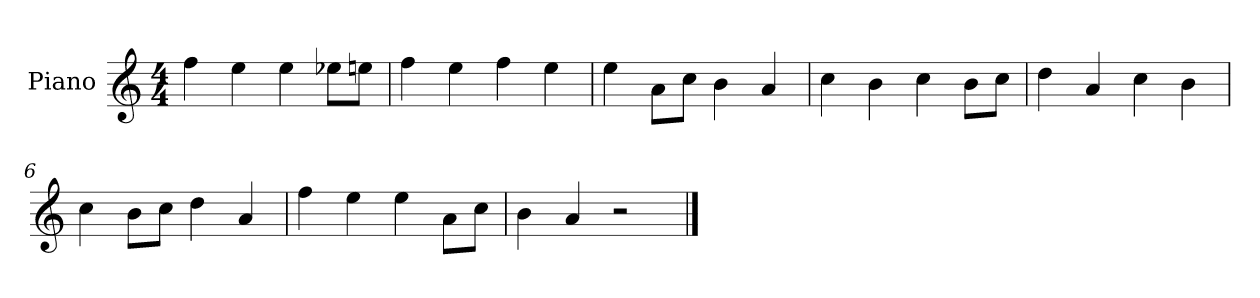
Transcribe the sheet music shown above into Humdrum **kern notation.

**kern
*part1
*staff1
*I"Piano
*I'P-no
*clefG2
*k[]
*M4/4
*MM90
=1
4ff\
4ee\
4ee\
8ee-X\L
8een\J
=2
4ff\
4ee\
4ff\
4ee\
=3
4ee\
8a\L
8cc\J
4b\
4a/
=4
4cc\
4b\
4cc\
8b\L
8cc\J
=5
4dd\
4a/
4cc\
4b\
=6
4cc\
8b\L
8cc\J
4dd\
4a/
=7
4ff\
4ee\
4ee\
8a\L
8cc\J
!!LO:LB:g=z
=8
4b\
4a/
2r
==
*-
